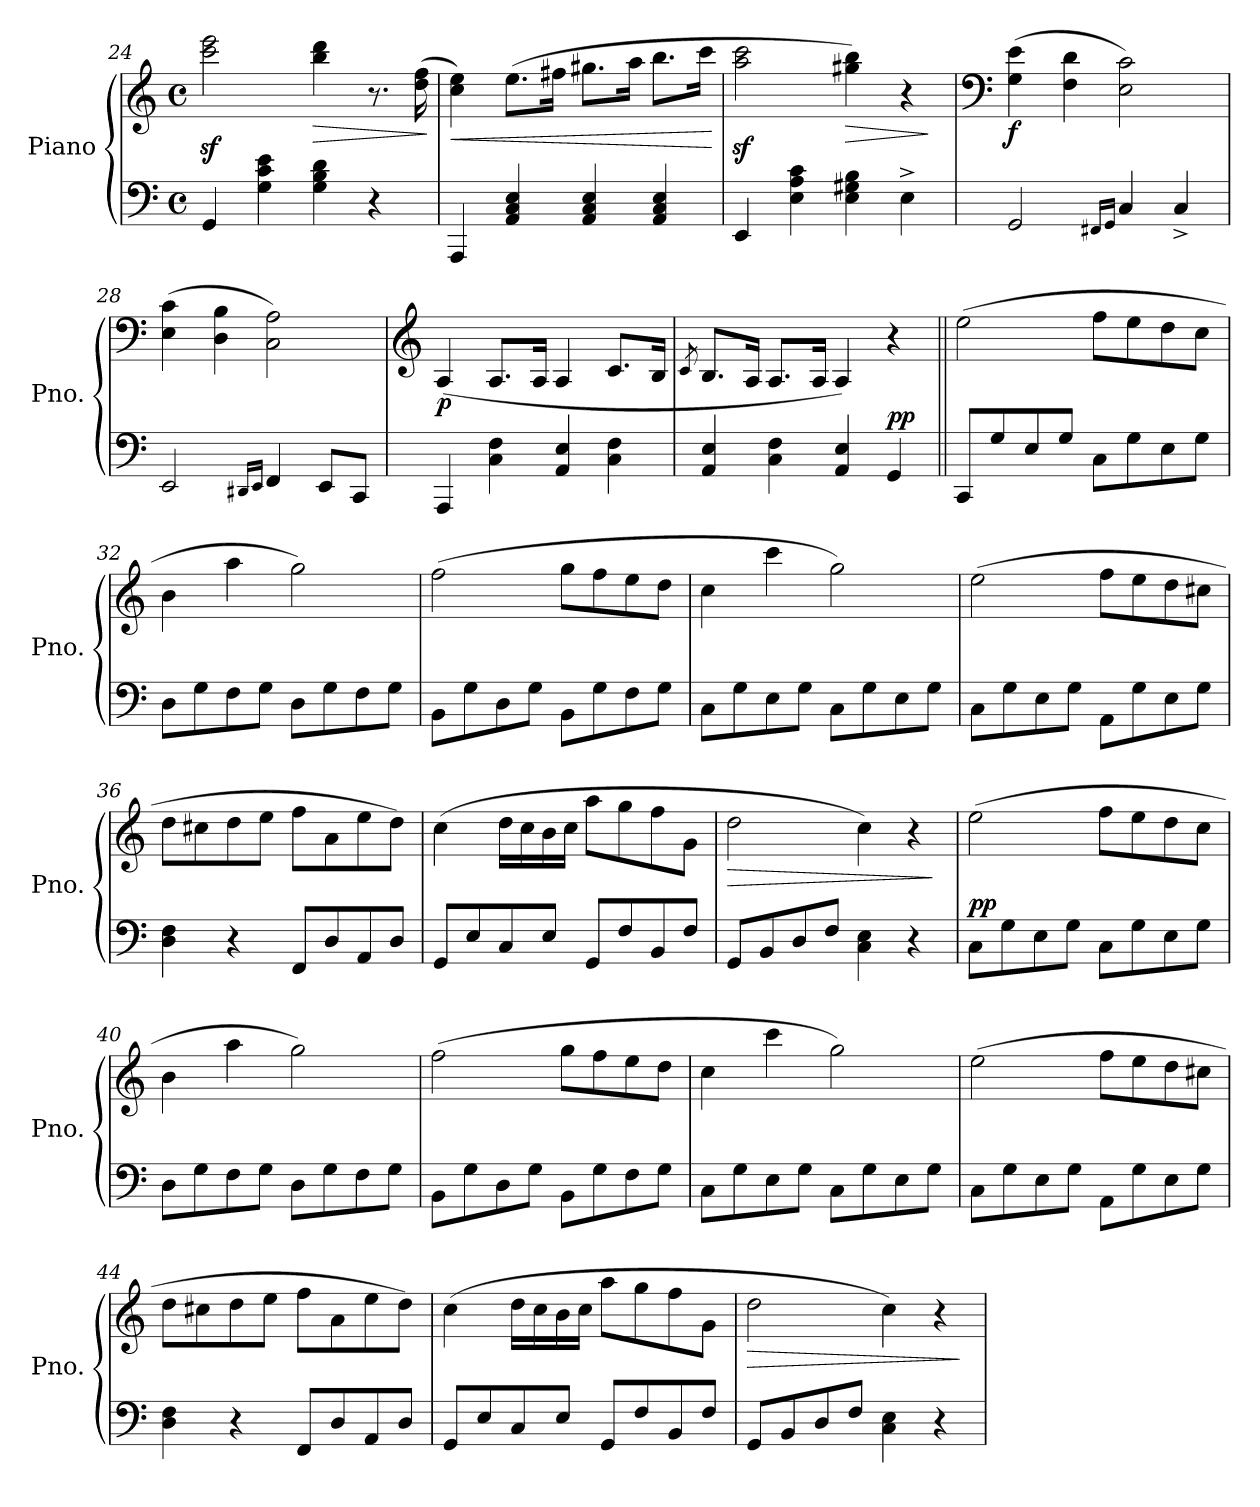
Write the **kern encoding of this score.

**kern	**kern	**dynam
*part1	*part1	*part1
*staff2	*staff1	*staff1/2
*I"Piano	*	*
*I'Pno.	*	*
*clefF4	*clefG2	*
*k[]	*k[]	*
*M4/4	*M4/4	*
*met(c)	*met(c)	*
=24	=24	=24
4GG/	2ccc\z< 2eee\z<	.
4G\ 4c\ 4e\	.	.
!	!	!LO:HP:b
4G\ 4B\ 4d\	4bb\ 4ddd\	>
4r	8.r	.
.	(>16dd\ 16ff\	.
.	.	]
=25	=25	=25
!	!	!LO:HP:b
4AAA/	4cc\ 4ee\)	<
4AA/ 4C/ 4E/	(>8.ee\L	.
.	16ff#X\Jk	.
4AA/ 4C/ 4E/	8.gg#X\L	.
.	16aa\Jk	.
4AA/ 4C/ 4E/	8.bb\L	.
.	16ccc\Jk	.
.	.	[
!!LO:PB:g=z
=26	=26	=26
4EE/	2aa\z< 2ccc\z<	.
4E\ 4A\ 4c\	.	.
!	!	!LO:HP:b
4E\ 4G#X\ 4B\	4gg#X\ 4bb\)	>
4E<^\	4r	.
.	.	]
=27	=27	=27
*	*clefF4	*
!	!	!LO:DY:b
2GG</	(>4G\ 4e\	f
.	4F\ 4d\	.
16qFF#X/LL	.	.
16qGG/JJ	.	.
4C/	2E\ 2c\)	.
4C^/	.	.
=28	=28	=28
2EE</	(>4E\ 4c\	.
.	4D\ 4B\	.
16qDD#X/LL	.	.
16qEE/JJ	.	.
4FF</	2C\ 2A\)	.
8EE/L	.	.
8CC/J	.	.
=29	=29	=29
*	*clefG2	*
!	!	!LO:DY:b
4AAA/	(<4A/	p
4C\ 4F\	8.A/L	.
.	16A/Jk	.
4AA/ 4E/	4A/	.
4C\ 4F\	8.c/L	.
.	16B/Jk	.
=30	=30	=30
.	8qc/	.
4AA/ 4E/	8.B/L	.
.	16A/Jk	.
4C\ 4F\	8.A/L	.
.	16A/Jk	.
4AA/ 4E/	4A/)	.
!	!	!LO:DY:a=2
4GG</	4r	pp
!!LO:LB:g=z
=31||	=31||	=31||
8CC/L	(>2ee\	.
8G/	.	.
8E/	.	.
8G/J	.	.
8C\L	8ff\L	.
8G\	8ee\	.
8E\	8dd\	.
8G\J	8cc\J	.
=32	=32	=32
8D\L	4b\	.
8G\	.	.
8F\	4aa\	.
8G\J	.	.
8D\L	2gg\)	.
8G\	.	.
8F\	.	.
8G\J	.	.
=33	=33	=33
8BB\L	(>2ff\	.
8G\	.	.
8D\	.	.
8G\J	.	.
8BB\L	8gg\L	.
8G\	8ff\	.
8F\	8ee\	.
8G\J	8dd\J	.
=34	=34	=34
8C\L	4cc\	.
8G\	.	.
8E\	4ccc\	.
8G\J	.	.
8C\L	2gg\)	.
8G\	.	.
8E\	.	.
8G\J	.	.
=35	=35	=35
8C\L	(>2ee\	.
8G\	.	.
8E\	.	.
8G\J	.	.
8AA\L	8ff\L	.
8G\	8ee\	.
8E\	8dd\	.
8G\J	8cc#X\J	.
!!LO:LB:g=z
=36	=36	=36
4D\ 4F\	8dd\L	.
.	8cc#X\	.
4r	8dd\	.
.	8ee\J	.
8FF/L	8ff\L	.
8D/	8a\	.
8AA/	8ee\	.
8D/J	8dd\J)	.
=37	=37	=37
8GG/L	(>4cc\	.
8E/	.	.
8C/	16dd\LL	.
.	16cc\	.
8E/J	16b\	.
.	16cc\JJ	.
8GG/L	8aa\L	.
8F/	8gg\	.
8BB/	8ff\	.
8F/J	8g\J	.
=38	=38	=38
!	!	!LO:HP:b
8GG/L	2dd\	>
8BB/	.	.
8D/	.	.
8F/J	.	.
4C\ 4E\	4cc\)	.
4r	4r	.
.	.	]
=39	=39	=39
!	!	!LO:DY:a=2
8C\L	(>2ee\	pp
8G\	.	.
8E\	.	.
8G\J	.	.
8C\L	8ff\L	.
8G\	8ee\	.
8E\	8dd\	.
8G\J	8cc\J	.
=40	=40	=40
8D\L	4b\	.
8G\	.	.
8F\	4aa\	.
8G\J	.	.
8D\L	2gg\)	.
8G\	.	.
8F\	.	.
8G\J	.	.
!!LO:LB:g=z
=41	=41	=41
8BB\L	(>2ff\	.
8G\	.	.
8D\	.	.
8G\J	.	.
8BB\L	8gg\L	.
8G\	8ff\	.
8F\	8ee\	.
8G\J	8dd\J	.
=42	=42	=42
8C\L	4cc\	.
8G\	.	.
8E\	4ccc\	.
8G\J	.	.
8C\L	2gg\)	.
8G\	.	.
8E\	.	.
8G\J	.	.
=43	=43	=43
8C\L	(>2ee\	.
8G\	.	.
8E\	.	.
8G\J	.	.
8AA\L	8ff\L	.
8G\	8ee\	.
8E\	8dd\	.
8G\J	8cc#X\J	.
=44	=44	=44
4D\ 4F\	8dd\L	.
.	8cc#X\	.
4r	8dd\	.
.	8ee\J	.
8FF/L	8ff\L	.
8D/	8a\	.
8AA/	8ee\	.
8D/J	8dd\J)	.
=45	=45	=45
8GG/L	(>4cc\	.
8E/	.	.
8C/	16dd\LL	.
.	16cc\	.
8E/J	16b\	.
.	16cc\JJ	.
8GG/L	8aa\L	.
8F/	8gg\	.
8BB/	8ff\	.
8F/J	8g\J	.
!!LO:LB:g=z
=46	=46	=46
!	!	!LO:HP:b
8GG/L	2dd\	>
8BB/	.	.
8D/	.	.
8F/J	.	.
4C\ 4E\	4cc\)	.
4r	4r	.
.	.	]
=	=	=
*-	*-	*-
